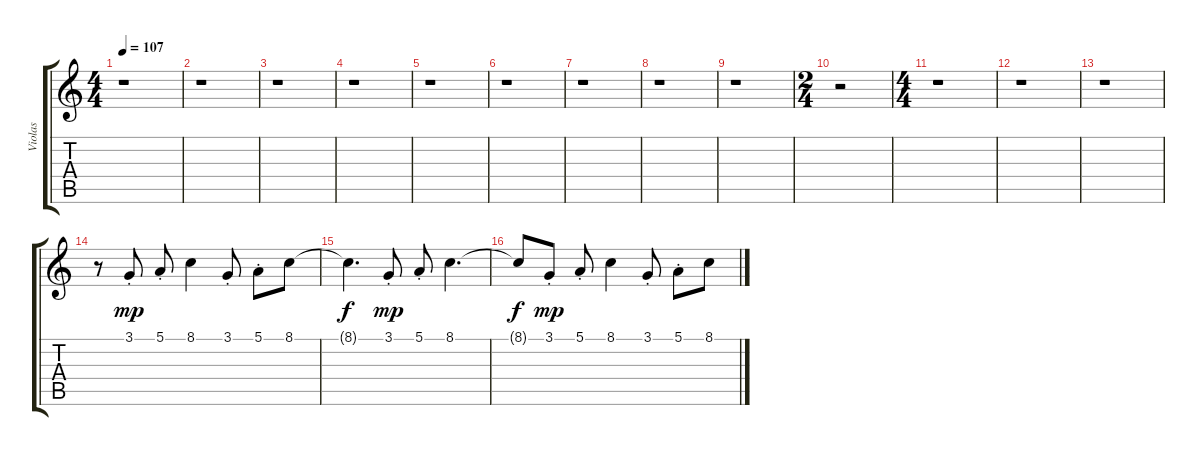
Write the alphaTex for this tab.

\track ("Violas" "Violas") {instrument viola}
\staff {score tabs}
\tuning (E4 B3 G3 D3 A2 E2) {hide}
\ts (4 4)
\tempo 107
\clef g2
\ks c
r.1{dy f} |
r.1 |
r.1 |
r.1 |
r.1 |
r.1 |
r.1 |
r.1 |
r.1 |
\ts (2 4)
r.2 |
\ts (4 4)
r.1 |
r.1 |
r.1 |
r.8 3.1{st}.8{dy mp} 5.1{st}.8 8.1.4 3.1{st}.8 5.1{st}.8 8.1.8 |
8.1{t}.4{d dy f} 3.1{st}.8{dy mp} 5.1{st}.8 8.1.4{d} |
8.1{t}.8{dy f} 3.1{st}.8{dy mp} 5.1{st}.8 8.1.4 3.1{st}.8 5.1{st}.8 8.1.8
